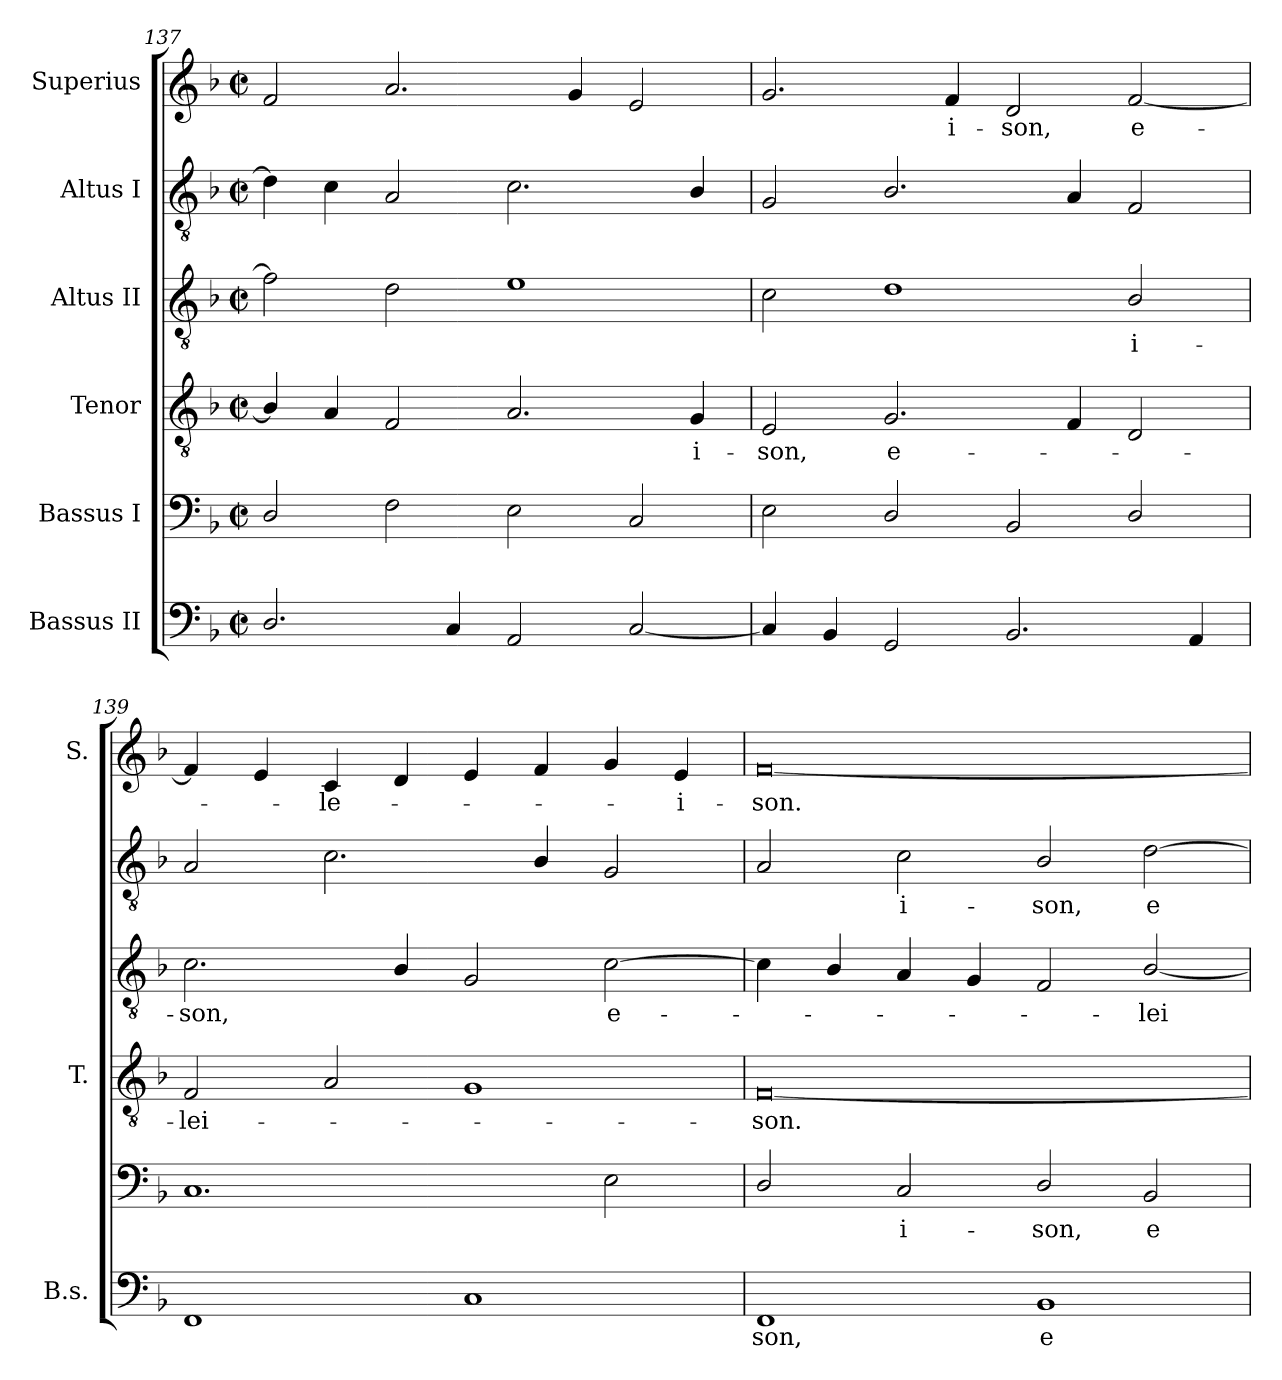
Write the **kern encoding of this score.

**kern	**text	**kern	**text	**kern	**text	**kern	**text	**kern	**text	**kern	**text
*part6	*part6	*part5	*part5	*part4	*part4	*part3	*part3	*part2	*part2	*part1	*part1
*staff6	*staff6	*staff5	*staff5	*staff4	*staff4	*staff3	*staff3	*staff2	*staff2	*staff1	*staff1
*I"Bassus II	*	*I"Bassus I	*	*I"Tenor	*	*I"Altus II	*	*I"Altus I	*	*I"Superius	*
*I'B.s.	*	*	*	*I'T.	*	*	*	*	*	*I'S.	*
!!LO:PB:g=z
*clefF4	*	*clefF4	*	*clefGv2	*	*clefGv2	*	*clefGv2	*	*clefG2	*
*	*	*	*	*ITrd7c12	*	*ITrd7c12	*	*ITrd7c12	*	*	*
*k[b-]	*	*k[b-]	*	*k[b-]	*	*k[b-]	*	*k[b-]	*	*k[b-]	*
*F:	*	*F:	*	*F:	*	*F:	*	*F:	*	*F:	*
*M2/2	*	*M2/2	*	*M2/2	*	*M2/2	*	*M2/2	*	*M2/2	*
*met(c|)	*	*met(c|)	*	*met(c|)	*	*met(c|)	*	*met(c|)	*	*met(c|)	*
=137	=137	=137	=137	=137	=137	=137	=137	=137	=137	=137	=137
2.Di/	.	2Di/	.	4BB-i/]	.	2Fi\]	.	4Di\]	.	2fi/	.
.	.	.	.	4AAi/	.	.	.	4Ci\	.	.	.
.	.	2Fi\	.	2FFi/	.	2Di\	.	2AAi/	.	2.ai/	.
4Ci/	.	.	.	.	.	.	.	.	.	.	.
2AAi/	.	2Ei\	.	2.AAi/	.	1Ei	.	2.Ci\	.	.	.
.	.	.	.	.	.	.	.	.	.	4gi/	.
[<2Ci/	.	2Ci/	.	.	.	.	.	.	.	2ei/	.
!	!	!	!	!	!LO:LY:b:color=#000000	!	!	!	!	!	!
.	.	.	.	4GGi/	-i-	.	.	4BB-i/	.	.	.
=138	=138	=138	=138	=138	=138	=138	=138	=138	=138	=138	=138
!	!	!	!	!	!LO:LY:b:color=#000000	!	!	!	!	!	!
4Ci/]	.	2Ei\	.	2EEi/	-son,	2Ci\	.	2GGi/	.	2.gi/	.
4BB-i/	.	.	.	.	.	.	.	.	.	.	.
!	!	!	!	!	!LO:LY:b:color=#000000	!	!	!	!	!	!
2GGi/	.	2Di/	.	2.GGi/	e-	1Di	.	2.BB-i/	.	.	.
!	!	!	!	!	!	!	!	!	!	!	!LO:LY:b:color=#000000
.	.	.	.	.	.	.	.	.	.	4fi/	-i-
!	!	!	!	!	!	!	!	!	!	!	!LO:LY:b:color=#000000
2.BB-i/	.	2BB-i/	.	.	.	.	.	.	.	2di/	-son,
.	.	.	.	4FFi/	.	.	.	4AAi/	.	.	.
!	!	!	!	!	!	!	!LO:LY:b:color=#000000	!	!	!	!
!	!	!	!	!	!	!	!	!	!	!	!LO:LY:b:color=#000000
.	.	2Di/	.	2DDi/	.	2BB-i/	-i-	2FFi/	.	[<2fi/	e-
4AAi/	.	.	.	.	.	.	.	.	.	.	.
=139	=139	=139	=139	=139	=139	=139	=139	=139	=139	=139	=139
!	!	!	!	!	!LO:LY:b:color=#000000	!	!	!	!	!	!
!	!	!	!	!	!	!	!LO:LY:b:color=#000000	!	!	!	!
1FFi	.	1.Ci	.	2FFi/	-lei-	2.Ci\	-son,	2AAi/	.	4fi/]	.
.	.	.	.	.	.	.	.	.	.	4ei/	.
!	!	!	!	!	!	!	!	!	!	!	!LO:LY:b:color=#000000
.	.	.	.	2AAi/	.	.	.	2.Ci\	.	4ci/	-le-
.	.	.	.	.	.	4BB-i/	.	.	.	4di/	.
1Ci	.	.	.	1GGi	.	2GGi/	.	.	.	4ei/	.
.	.	.	.	.	.	.	.	4BB-i/	.	4fi/	.
!	!	!	!	!	!	!	!LO:LY:b:color=#000000	!	!	!	!
.	.	2Ei\	.	.	.	[>2Ci\	e-	2GGi/	.	4gi/	.
!	!	!	!	!	!	!	!	!	!	!	!LO:LY:b:color=#000000
.	.	.	.	.	.	.	.	.	.	4ei/	-i-
!!LO:LB:g=z
=140	=140	=140	=140	=140	=140	=140	=140	=140	=140	=140	=140
!	!LO:LY:b:color=#000000	!	!	!	!	!	!	!	!	!	!
!	!	!	!	!	!LO:LY:b:color=#000000	!	!	!	!	!	!
!	!	!	!	!	!	!	!	!	!	!	!LO:LY:b:color=#000000
1FFi	-son,	2Di/	.	[<0FFi	-son.	4Ci\]	.	2AAi/	.	[<0fi	-son.
.	.	.	.	.	.	4BB-i/	.	.	.	.	.
!	!	!	!LO:LY:b:color=#000000	!	!	!	!	!	!	!	!
!	!	!	!	!	!	!	!	!	!LO:LY:b:color=#000000	!	!
.	.	2Ci/	-i-	.	.	4AAi/	.	2Ci\	-i-	.	.
.	.	.	.	.	.	4GGi/	.	.	.	.	.
!	!LO:LY:b:color=#000000	!	!	!	!	!	!	!	!	!	!
!	!	!	!LO:LY:b:color=#000000	!	!	!	!	!	!	!	!
!	!	!	!	!	!	!	!	!	!LO:LY:b:color=#000000	!	!
1BB-i	e-	2Di/	-son,	.	.	2FFi/	.	2BB-i/	-son,	.	.
!	!	!	!LO:LY:b:color=#000000	!	!	!	!	!	!	!	!
!	!	!	!	!	!	!	!LO:LY:b:color=#000000	!	!	!	!
!	!	!	!	!	!	!	!	!	!LO:LY:b:color=#000000	!	!
.	.	2BB-i/	e-	.	.	[<2BB-i/	-lei-	[>2Di\	e-	.	.
=	=	=	=	=	=	=	=	=	=	=	=
*-	*-	*-	*-	*-	*-	*-	*-	*-	*-	*-	*-
